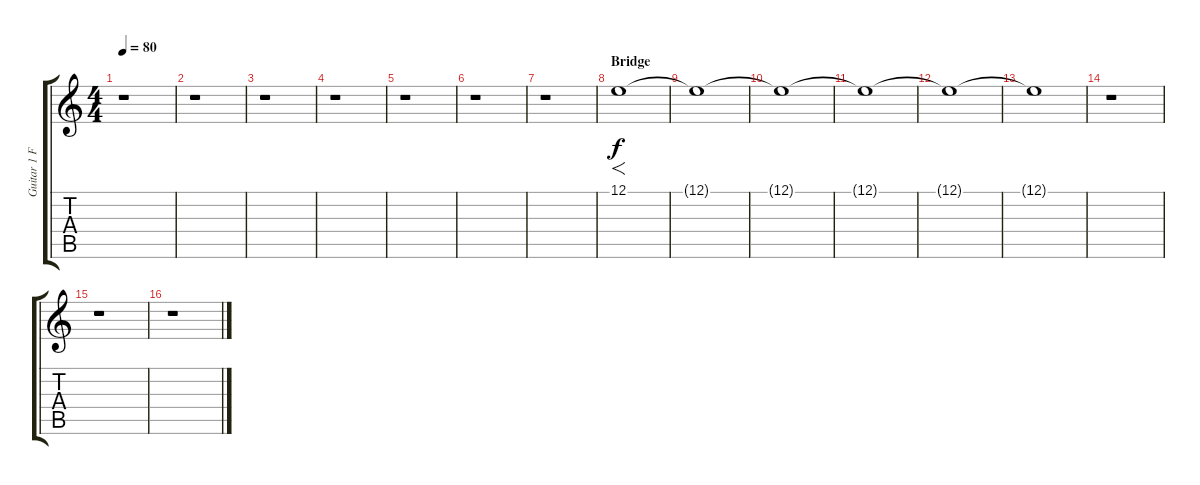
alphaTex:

\track ("Guitar 1 Feedback" "Guitar 1 F") {instrument lead2sawtooth}
\staff {score tabs}
\tuning (E4 B3 G3 D3 A2 E2) {hide}
\ts (4 4)
\tempo 80
\clef g2
\ks c
r.1{dy f} |
r.1 |
r.1 |
r.1 |
r.1 |
r.1 |
r.1 |
\section ("" "Bridge")
12.1.1{f} |
12.1{t}.1 |
12.1{t}.1 |
12.1{t}.1 |
12.1{t}.1 |
12.1{t}.1 |
r.1 |
r.1 |
r.1
